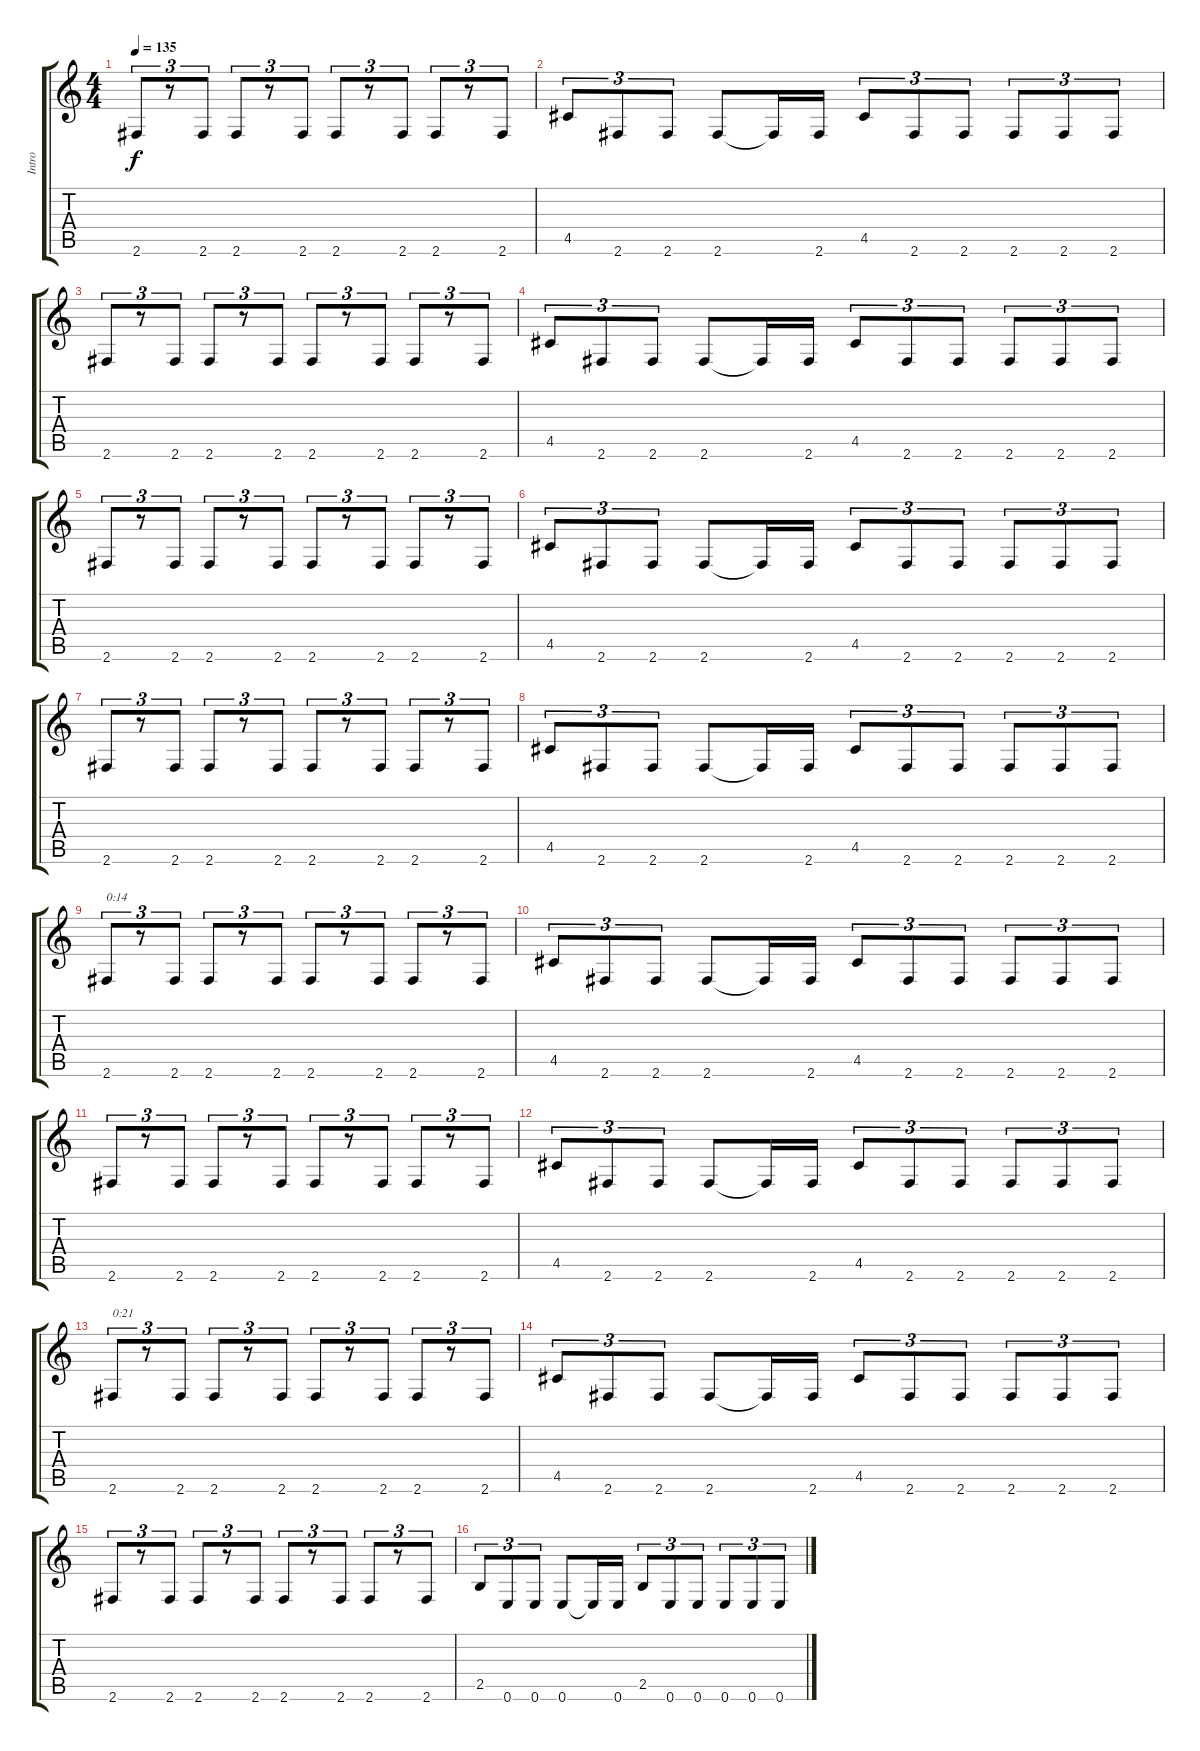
\track ("Intro" "Intro") {instrument slapbass2}
\staff {score tabs}
\tuning (E4 B3 G3 D3 A2 E2) {hide}
\ts (4 4)
\tempo 135
\clef g2
\ks c
2.6.8{tu (3 2) dy f instrument slapbass2} r.8{tu (3 2)} 2.6.8{tu (3 2)} 2.6.8{tu (3 2)} r.8{tu (3 2)} 2.6.8{tu (3 2)} 2.6.8{tu (3 2)} r.8{tu (3 2)} 2.6.8{tu (3 2)} 2.6.8{tu (3 2)} r.8{tu (3 2)} 2.6.8{tu (3 2)} |
4.5.8{tu (3 2)} 2.6.8{tu (3 2)} 2.6.8{tu (3 2)} 2.6.8 2.6{t}.16 2.6.16 4.5.8{tu (3 2)} 2.6.8{tu (3 2)} 2.6.8{tu (3 2)} 2.6.8{tu (3 2)} 2.6.8{tu (3 2)} 2.6.8{tu (3 2)} |
2.6.8{tu (3 2)} r.8{tu (3 2)} 2.6.8{tu (3 2)} 2.6.8{tu (3 2)} r.8{tu (3 2)} 2.6.8{tu (3 2)} 2.6.8{tu (3 2)} r.8{tu (3 2)} 2.6.8{tu (3 2)} 2.6.8{tu (3 2)} r.8{tu (3 2)} 2.6.8{tu (3 2)} |
4.5.8{tu (3 2)} 2.6.8{tu (3 2)} 2.6.8{tu (3 2)} 2.6.8 2.6{t}.16 2.6.16 4.5.8{tu (3 2)} 2.6.8{tu (3 2)} 2.6.8{tu (3 2)} 2.6.8{tu (3 2)} 2.6.8{tu (3 2)} 2.6.8{tu (3 2)} |
2.6.8{tu (3 2)} r.8{tu (3 2)} 2.6.8{tu (3 2)} 2.6.8{tu (3 2)} r.8{tu (3 2)} 2.6.8{tu (3 2)} 2.6.8{tu (3 2)} r.8{tu (3 2)} 2.6.8{tu (3 2)} 2.6.8{tu (3 2)} r.8{tu (3 2)} 2.6.8{tu (3 2)} |
4.5.8{tu (3 2)} 2.6.8{tu (3 2)} 2.6.8{tu (3 2)} 2.6.8 2.6{t}.16 2.6.16 4.5.8{tu (3 2)} 2.6.8{tu (3 2)} 2.6.8{tu (3 2)} 2.6.8{tu (3 2)} 2.6.8{tu (3 2)} 2.6.8{tu (3 2)} |
2.6.8{tu (3 2)} r.8{tu (3 2)} 2.6.8{tu (3 2)} 2.6.8{tu (3 2)} r.8{tu (3 2)} 2.6.8{tu (3 2)} 2.6.8{tu (3 2)} r.8{tu (3 2)} 2.6.8{tu (3 2)} 2.6.8{tu (3 2)} r.8{tu (3 2)} 2.6.8{tu (3 2)} |
4.5.8{tu (3 2)} 2.6.8{tu (3 2)} 2.6.8{tu (3 2)} 2.6.8 2.6{t}.16 2.6.16 4.5.8{tu (3 2)} 2.6.8{tu (3 2)} 2.6.8{tu (3 2)} 2.6.8{tu (3 2)} 2.6.8{tu (3 2)} 2.6.8{tu (3 2)} |
2.6.8{tu (3 2) txt "0:14"} r.8{tu (3 2)} 2.6.8{tu (3 2)} 2.6.8{tu (3 2)} r.8{tu (3 2)} 2.6.8{tu (3 2)} 2.6.8{tu (3 2)} r.8{tu (3 2)} 2.6.8{tu (3 2)} 2.6.8{tu (3 2)} r.8{tu (3 2)} 2.6.8{tu (3 2)} |
4.5.8{tu (3 2)} 2.6.8{tu (3 2)} 2.6.8{tu (3 2)} 2.6.8 2.6{t}.16 2.6.16 4.5.8{tu (3 2)} 2.6.8{tu (3 2)} 2.6.8{tu (3 2)} 2.6.8{tu (3 2)} 2.6.8{tu (3 2)} 2.6.8{tu (3 2)} |
2.6.8{tu (3 2)} r.8{tu (3 2)} 2.6.8{tu (3 2)} 2.6.8{tu (3 2)} r.8{tu (3 2)} 2.6.8{tu (3 2)} 2.6.8{tu (3 2)} r.8{tu (3 2)} 2.6.8{tu (3 2)} 2.6.8{tu (3 2)} r.8{tu (3 2)} 2.6.8{tu (3 2)} |
4.5.8{tu (3 2)} 2.6.8{tu (3 2)} 2.6.8{tu (3 2)} 2.6.8 2.6{t}.16 2.6.16 4.5.8{tu (3 2)} 2.6.8{tu (3 2)} 2.6.8{tu (3 2)} 2.6.8{tu (3 2)} 2.6.8{tu (3 2)} 2.6.8{tu (3 2)} |
2.6.8{tu (3 2) txt "0:21"} r.8{tu (3 2)} 2.6.8{tu (3 2)} 2.6.8{tu (3 2)} r.8{tu (3 2)} 2.6.8{tu (3 2)} 2.6.8{tu (3 2)} r.8{tu (3 2)} 2.6.8{tu (3 2)} 2.6.8{tu (3 2)} r.8{tu (3 2)} 2.6.8{tu (3 2)} |
4.5.8{tu (3 2)} 2.6.8{tu (3 2)} 2.6.8{tu (3 2)} 2.6.8 2.6{t}.16 2.6.16 4.5.8{tu (3 2)} 2.6.8{tu (3 2)} 2.6.8{tu (3 2)} 2.6.8{tu (3 2)} 2.6.8{tu (3 2)} 2.6.8{tu (3 2)} |
2.6.8{tu (3 2)} r.8{tu (3 2)} 2.6.8{tu (3 2)} 2.6.8{tu (3 2)} r.8{tu (3 2)} 2.6.8{tu (3 2)} 2.6.8{tu (3 2)} r.8{tu (3 2)} 2.6.8{tu (3 2)} 2.6.8{tu (3 2)} r.8{tu (3 2)} 2.6.8{tu (3 2)} |
2.5.8{tu (3 2)} 0.6.8{tu (3 2)} 0.6.8{tu (3 2)} 0.6.8 0.6{t}.16 0.6.16 2.5.8{tu (3 2)} 0.6.8{tu (3 2)} 0.6.8{tu (3 2)} 0.6.8{tu (3 2)} 0.6.8{tu (3 2)} 0.6.8{tu (3 2)}
